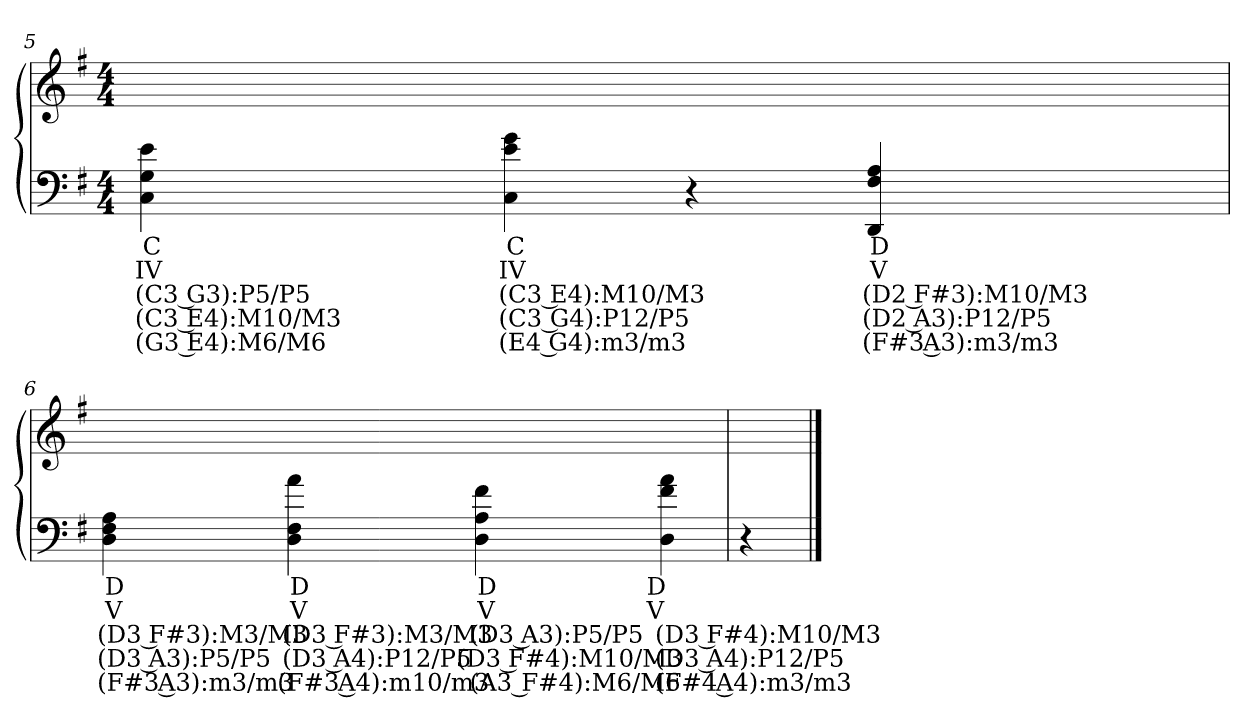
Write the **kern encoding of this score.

**kern	**text	**text	**text	**text	**text	**kern
*part2	*part2	*part2	*part2	*part2	*part2	*part1
*staff2	*staff2	*staff2	*staff2	*staff2	*staff2	*staff1
*clefF4	*	*	*	*	*	*clefG2
*k[f#]	*	*	*	*	*	*k[f#]
*G:	*	*	*	*	*	*G:
*M4/4	*	*	*	*	*	*M4/4
=5	=5	=5	=5	=5	=5	=5
4C 4G 4e	C	IV	(C3 G3):P5/P5	(C3 E4):M10/M3	(G3 E4):M6/M6	1ryy
4C 4e 4g	C	IV	(C3 E4):M10/M3	(C3 G4):P12/P5	(E4 G4):m3/m3	.
4r	.	.	.	.	.	.
4DD 4F# 4A	D	V	(D2 F#3):M10/M3	(D2 A3):P12/P5	(F#3 A3):m3/m3	.
=6	=6	=6	=6	=6	=6	=6
4D 4F# 4A	D	V	(D3 F#3):M3/M3	(D3 A3):P5/P5	(F#3 A3):m3/m3	1ryy
4D 4F# 4a	D	V	(D3 F#3):M3/M3	(D3 A4):P12/P5	(F#3 A4):m10/m3	.
4D 4A 4f#	D	V	(D3 A3):P5/P5	(D3 F#4):M10/M3	(A3 F#4):M6/M6	.
4D 4f# 4a	D	V	(D3 F#4):M10/M3	(D3 A4):P12/P5	(F#4 A4):m3/m3	.
=7	=7	=7	=7	=7	=7	=7
4r	.	.	.	.	.	4ryy
==	==	==	==	==	==	==
*-	*-	*-	*-	*-	*-	*-
